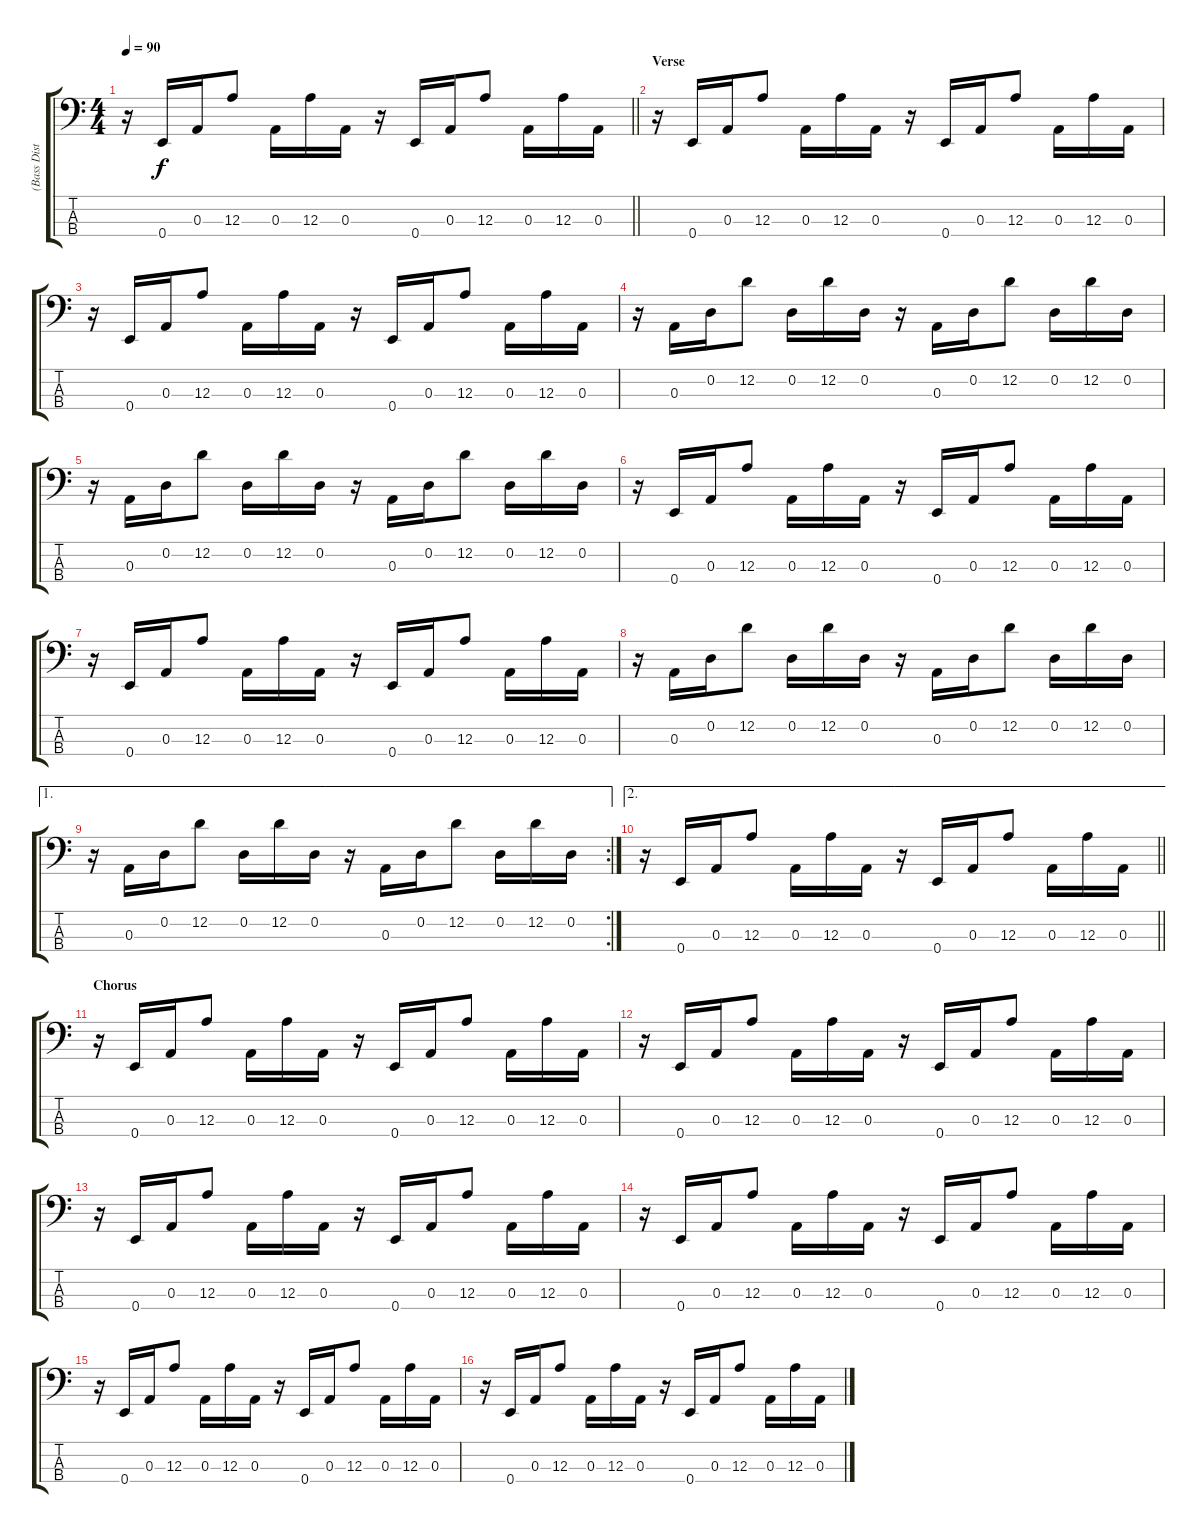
\track ("(Bass Distortion Effect)" "(Bass Dist") {instrument electricbasspick}
\staff {score tabs}
\tuning (G2 D2 A1 E1) {hide}
\ts (4 4)
\tempo 90
\clef f4
\barLineRight lightlight
\ks c
r.16{dy f} 0.4.16 0.3.16 12.3.8 0.3.16 12.3.16 0.3.16 r.16 0.4.16 0.3.16 12.3.8 0.3.16 12.3.16 0.3.16 |
\section ("" "Verse")
r.16 0.4.16 0.3.16 12.3.8 0.3.16 12.3.16 0.3.16 r.16 0.4.16 0.3.16 12.3.8 0.3.16 12.3.16 0.3.16 |
r.16 0.4.16 0.3.16 12.3.8 0.3.16 12.3.16 0.3.16 r.16 0.4.16 0.3.16 12.3.8 0.3.16 12.3.16 0.3.16 |
r.16 0.3.16 0.2.16 12.2.8 0.2.16 12.2.16 0.2.16 r.16 0.3.16 0.2.16 12.2.8 0.2.16 12.2.16 0.2.16 |
r.16 0.3.16 0.2.16 12.2.8 0.2.16 12.2.16 0.2.16 r.16 0.3.16 0.2.16 12.2.8 0.2.16 12.2.16 0.2.16 |
r.16 0.4.16 0.3.16 12.3.8 0.3.16 12.3.16 0.3.16 r.16 0.4.16 0.3.16 12.3.8 0.3.16 12.3.16 0.3.16 |
r.16 0.4.16 0.3.16 12.3.8 0.3.16 12.3.16 0.3.16 r.16 0.4.16 0.3.16 12.3.8 0.3.16 12.3.16 0.3.16 |
r.16 0.3.16 0.2.16 12.2.8 0.2.16 12.2.16 0.2.16 r.16 0.3.16 0.2.16 12.2.8 0.2.16 12.2.16 0.2.16 |
\ae 1
\rc 2
r.16 0.3.16 0.2.16 12.2.8 0.2.16 12.2.16 0.2.16 r.16 0.3.16 0.2.16 12.2.8 0.2.16 12.2.16 0.2.16 |
\ae 2
\barLineRight lightlight
r.16 0.4.16 0.3.16 12.3.8 0.3.16 12.3.16 0.3.16 r.16 0.4.16 0.3.16 12.3.8 0.3.16 12.3.16 0.3.16 |
\section ("" "Chorus")
r.16 0.4.16 0.3.16 12.3.8 0.3.16 12.3.16 0.3.16 r.16 0.4.16 0.3.16 12.3.8 0.3.16 12.3.16 0.3.16 |
r.16 0.4.16 0.3.16 12.3.8 0.3.16 12.3.16 0.3.16 r.16 0.4.16 0.3.16 12.3.8 0.3.16 12.3.16 0.3.16 |
r.16 0.4.16 0.3.16 12.3.8 0.3.16 12.3.16 0.3.16 r.16 0.4.16 0.3.16 12.3.8 0.3.16 12.3.16 0.3.16 |
r.16 0.4.16 0.3.16 12.3.8 0.3.16 12.3.16 0.3.16 r.16 0.4.16 0.3.16 12.3.8 0.3.16 12.3.16 0.3.16 |
r.16 0.4.16 0.3.16 12.3.8 0.3.16 12.3.16 0.3.16 r.16 0.4.16 0.3.16 12.3.8 0.3.16 12.3.16 0.3.16 |
r.16 0.4.16 0.3.16 12.3.8 0.3.16 12.3.16 0.3.16 r.16 0.4.16 0.3.16 12.3.8 0.3.16 12.3.16 0.3.16
